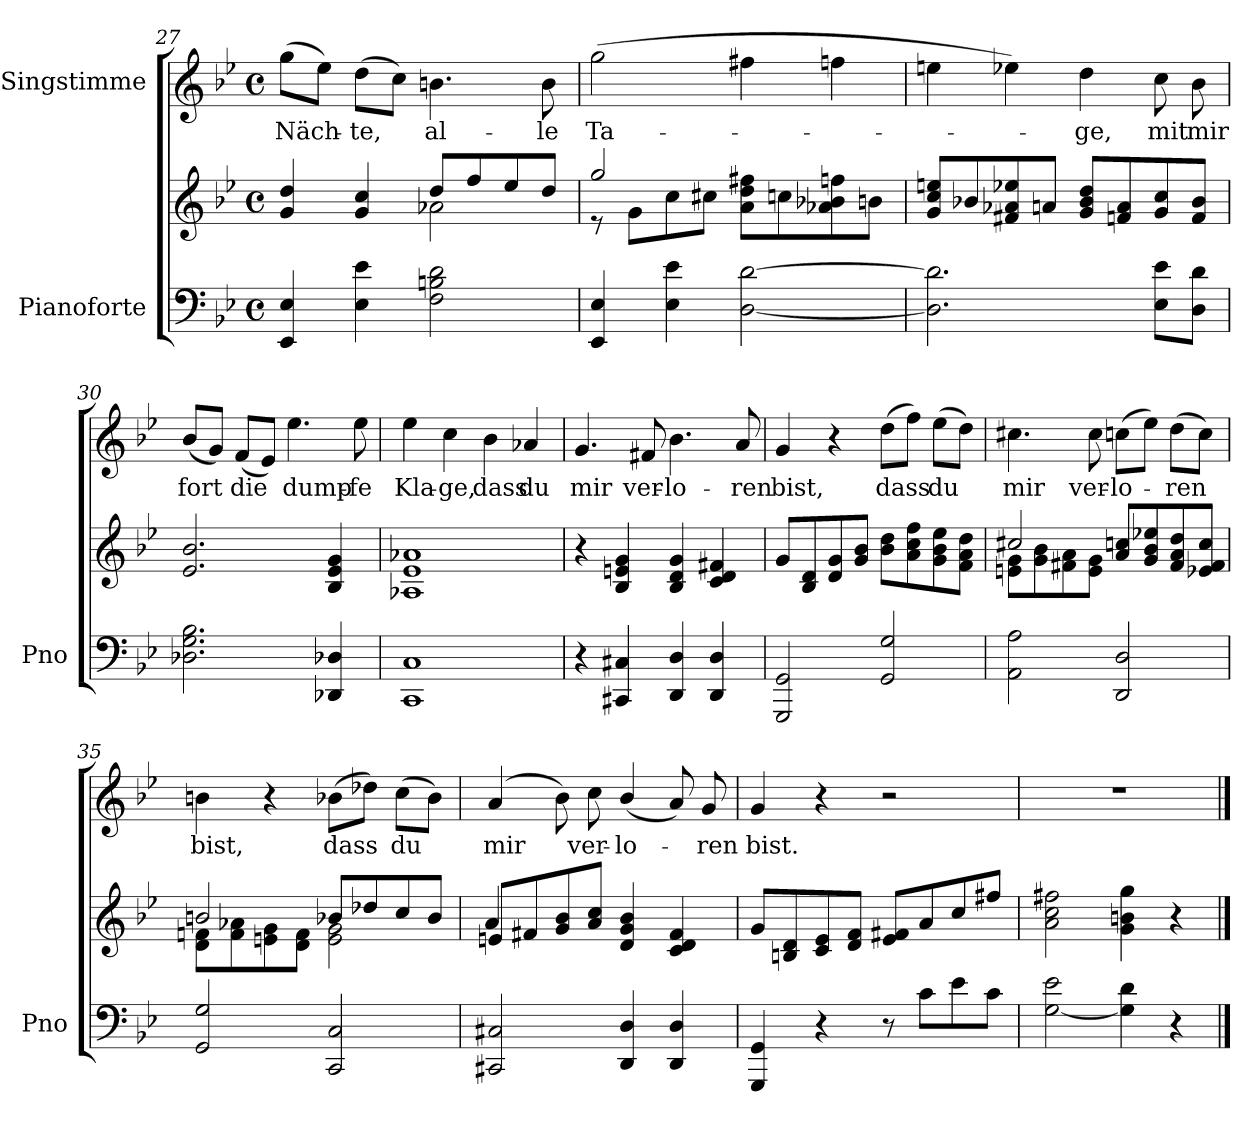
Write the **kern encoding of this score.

**kern	**kern	**kern	**text
*part2	*part2	*part1	*part1
*staff3	*staff2	*staff1	*staff1
*I"Pianoforte	*	*I"Singstimme	*
*I'Pno	*	*	*
*clefF4	*clefG2	*clefG2	*
*k[b-e-]	*k[b-e-]	*k[b-e-]	*
*M4/4	*M4/4	*M4/4	*
*met(c)	*met(c)	*met(c)	*
=27	=27	=27	=27
*	*^	*	*
!	!	!	!	!LO:LY:b
4EE-/ 4E-/	4g/ 4dd/	2ryy	(>8gg\L	Näch-
.	.	.	8ee-\J)	.
!	!	!	!	!LO:LY:b
4E-\ 4e-\	4g/ 4cc/	.	(>8dd\L	-te,
.	.	.	8cc\J)	.
!	!	!	!	!LO:LY:b
2F\ 2Bn\ 2d\	8dd/L	2a-X\	4.bn\	al-
.	8ff/	.	.	.
.	8ee-/	.	.	.
!	!	!	!	!LO:LY:b
.	8dd/J	.	8b\	-le
=28	=28	=28	=28	=28
!	!	!	!	!LO:LY:b
4EE-/ 4E-/	2gg/	8r	(>2gg\	Ta-
.	.	8g\L	.	.
4E-\ 4e-\	.	8cc\	.	.
.	.	8cc#X\J	.	.
[2D\ [2d\	2rddyy	8a\ 8dd\ 8ff#X\L	4ff#X\	.
.	.	8ccn\	.	.
.	.	8a-X\ 8b-X\ 8ffn\	4ffn\	.
.	.	8bn\J	.	.
*	*v	*v	*	*
!!LO:LB:g=z
=29	=29	=29	=29
2.D\] 2.d\]	8g/ 8cc/ 8een/L	4een\	.
.	8b-X/	.	.
.	8f#X/ 8a-X/ 8ee-X/	4ee-X\)	.
.	8an/J	.	.
!	!	!	!LO:LY:b
.	8g/ 8b-/ 8dd/L	4dd\	-ge,
.	8fn/ 8a/	.	.
!	!	!	!LO:LY:b
8E-\ 8e-\L	8g/ 8cc/	8cc\	mit
!	!	!	!LO:LY:b
8D\ 8d\J	8f/ 8b-/J	8b-\	mir
=30	=30	=30	=30
!	!	!	!LO:LY:b
2.D-X\ 2.G\ 2.B-\	2.e-/ 2.b-/	(<8b-/L	fort
.	.	8g/J)	.
!	!	!	!LO:LY:b
.	.	(<8f/L	die
.	.	8e-/J)	.
!	!	!	!LO:LY:b
.	.	4.ee-\	dump-
4DD-X/ 4D-X/	4B-/ 4e-/ 4g/	.	.
!	!	!	!LO:LY:b
.	.	8ee-\	-fe
=31	=31	=31	=31
!	!	!	!LO:LY:b
1CC 1C	1A-X 1e- 1a-X	4ee-\	Kla-
!	!	!	!LO:LY:b
.	.	4cc\	-ge,
!	!	!	!LO:LY:b
.	.	4b-\	dass
!	!	!	!LO:LY:b
.	.	4a-X/	du
=32	=32	=32	=32
!	!	!	!LO:LY:b
4r	4r	4.g/	mir
4CC#X/ 4C#X/	4B-/ 4en/ 4g/	.	.
!	!	!	!LO:LY:b
.	.	8f#X/	ver-
!	!	!	!LO:LY:b
4DD/ 4D/	4B-/ 4d/ 4g/	4.b-\	-lo-
4DD/ 4D/	4c/ 4d/ 4f#X/	.	.
!	!	!	!LO:LY:b
.	.	8a/	-ren
=33	=33	=33	=33
!	!	!	!LO:LY:b
2GGG/ 2GG/	8g/L	4g/	bist,
.	8B-/ 8d/	.	.
.	8d/ 8g/	4r	.
.	8g/ 8b-/J	.	.
!	!	!	!LO:LY:b
2GG/ 2G/	8b-\ 8dd\L	(>8dd\L	dass
.	8a\ 8cc\ 8ff\	8ff\J)	.
!	!	!	!LO:LY:b
.	8g\ 8b-\ 8ee-\	(>8ee-\L	du
.	8f\ 8a\ 8dd\J	8dd\J)	.
!!LO:LB:g=z
=34	=34	=34	=34
*	*^	*	*
!	!	!	!	!LO:LY:b
2AA\ 2A\	2cc#X/	8en\ 8g\L	4.cc#X\	mir
.	.	8g\ 8b-\	.	.
.	.	8f#X\ 8a\	.	.
!	!	!	!	!LO:LY:b
.	.	8e\ 8g\J	8cc#\	ver-
!	!	!	!	!LO:LY:b
2DD/ 2D/	8a/ 8ccn/L	2ryy	(>8ccn\L	-lo-
.	8g/ 8b-/ 8ee-X/	.	8ee-\J)	.
!	!	!	!	!LO:LY:b
.	8f#/ 8a/ 8dd/	.	(>8dd\L	-ren
.	8e-X/ 8f#/ 8cc/J	.	8cc\J)	.
=35	=35	=35	=35	=35
!	!	!	!	!LO:LY:b
2GG/ 2G/	2bn/	8d\ 8fn\L	4bn\	bist,
.	.	8f\ 8a-X\	.	.
.	.	8en\ 8g\	4r	.
.	.	8d\ 8f\J	.	.
!	!	!	!	!LO:LY:b
2CC/ 2C/	8b-X/L	2e\ 2g\	(>8b-X\L	dass
.	8dd-X/	.	8dd-X\J)	.
!	!	!	!	!LO:LY:b
.	8cc/	.	(>8cc\L	du
.	8b-/J	.	8b-\J)	.
=36	=36	=36	=36	=36
!	!	!	!	!LO:LY:b
2CC#X/ 2C#X/	8en/L	4a/	(<4a/	mir
.	8f#X/	.	.	.
.	8g/ 8b-/	4rDyy	8b-\)	.
!	!	!	!	!LO:LY:b
.	8a/ 8cc/J	.	8cc\	ver-
!	!	!	!	!LO:LY:b
4DD/ 4D/	4d/ 4g/ 4b-/	2rDyy	(<4b-/	-lo-
4DD/ 4D/	4c/ 4d/ 4f#/	.	8a/)	.
!	!	!	!	!LO:LY:b
.	.	.	8g/	-ren
*	*v	*v	*	*
=37	=37	=37	=37
!	!	!	!LO:LY:b
4GGG/ 4GG/	8g/L	4g/	bist.
.	8Bn/ 8d/	.	.
4r	8c/ 8e-/	4r	.
.	8d/ 8f/J	.	.
8r	8e-/ 8f#X/L	2r	.
8c\L	8a/	.	.
8e-\	8cc/	.	.
8c\J	8ff#X/J	.	.
=38	=38	=38	=38
[2G\ 2e-\	2a\ 2cc\ 2ff#X\	1r	.
4G\] 4d\	4g\ 4bn\ 4gg\	.	.
4r	4r	.	.
==	==	==	==
*-	*-	*-	*-
